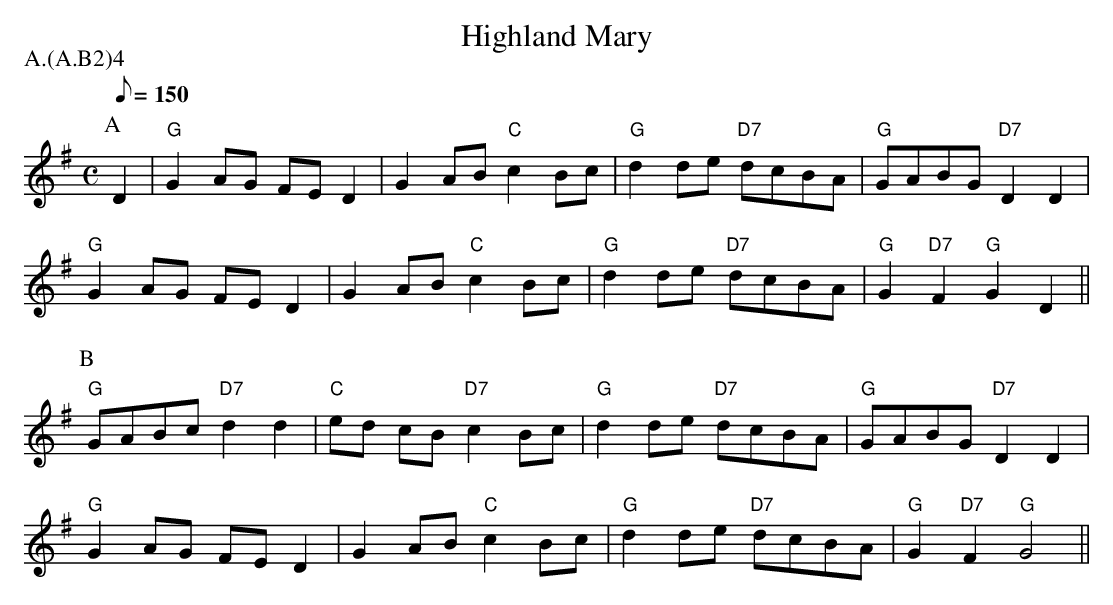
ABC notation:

X:1
T:Highland Mary
M:C
L:1/8
Q:150
P:A.(A.B2)4
K:G
P:A
D2 | "G" G2 AG FE D2 | G2 AB "C" c2 Bc |\
     "G" d2 de "D7" dcBA | "G" GABG "D7" D2 D2 |
     "G" G2 AG FE D2 | G2 AB "C" c2 Bc |\
     "G" d2 de "D7" dcBA | "G" G2 "D7" F2 "G" G2 D2 ||
P:B
   "G" GABc "D7" d2 d2 | "C" ed cB "D7" c2 Bc |\
   "G" d2 de "D7" dcBA | "G" GABG "D7" D2 D2 |
   "G" G2 AG FE D2 | G2 AB "C" c2 Bc |\
   "G" d2 de "D7" dcBA | "G" G2 "D7" F2 "G" G4 ||
